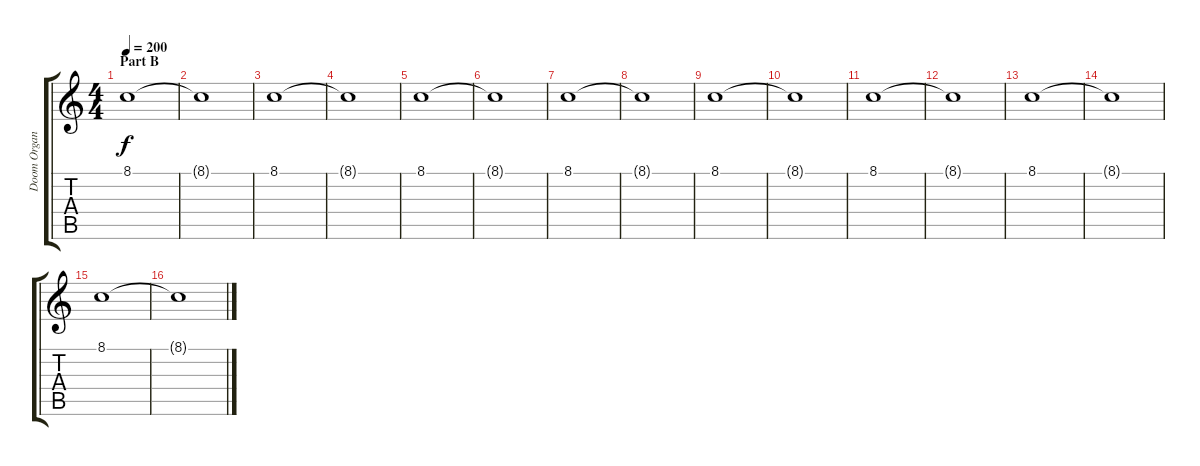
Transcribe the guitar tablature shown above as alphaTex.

\track ("Doom Organ 2" "Doom Organ") {instrument rockorgan}
\staff {score tabs}
\tuning (E4 B3 G3 D3 A2 E2) {hide}
\ts (4 4)
\section ("" "Part B")
\tempo 200
\clef g2
\ks c
8.1.1{dy f} |
8.1{t}.1 |
8.1.1 |
8.1{t}.1 |
8.1.1 |
8.1{t}.1 |
8.1.1 |
8.1{t}.1 |
8.1.1 |
8.1{t}.1 |
8.1.1 |
8.1{t}.1 |
8.1.1 |
8.1{t}.1 |
8.1.1 |
8.1{t}.1
